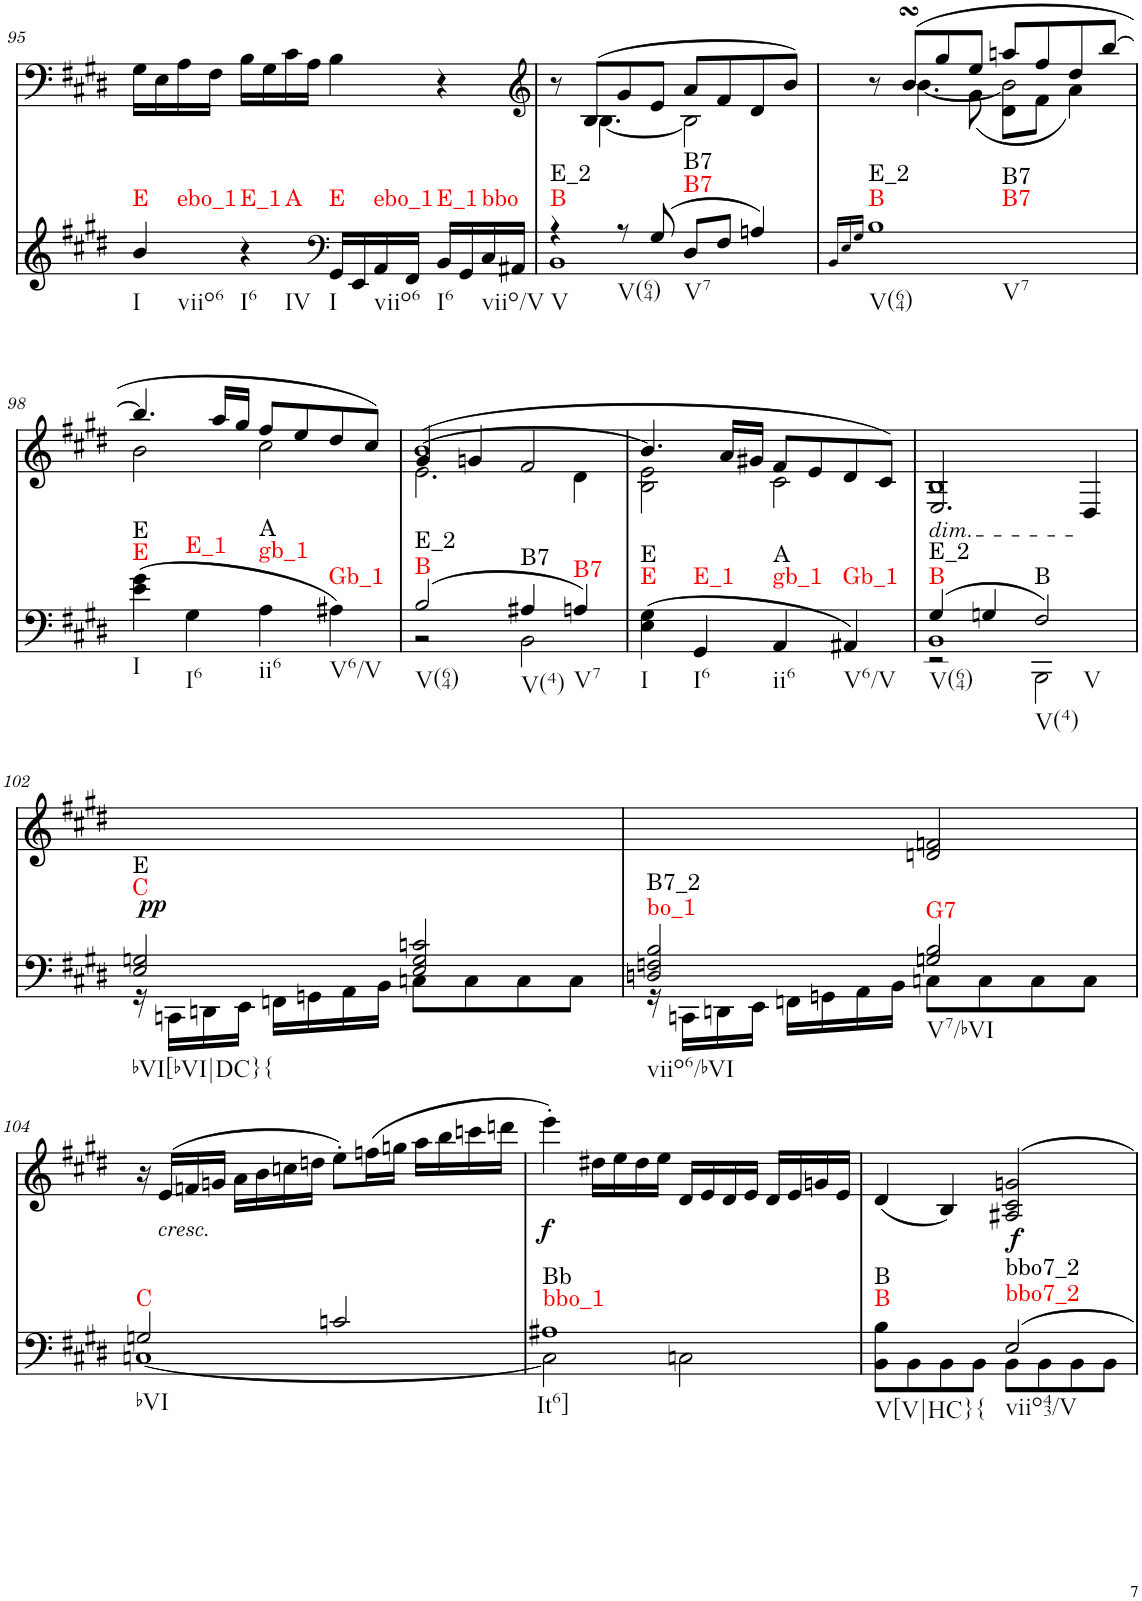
**kern	**dynam	**harte	**kern	**text	**dynam
*part2	*part2	*part2	*part1	*part1	*part1
*staff2	*staff2	*	*staff1	*staff1	*staff1
*I"piano	*	*	*I"piano	*	*
*I'Pno	*	*	*I'Pno	*	*
!!LO:PB:g=z
*clefG2	*	*	*clefF4	*	*
*k[f#c#g#d#]	*	*	*k[f#c#g#d#]	*	*
*E:	*	*	*E:	*	*
*M4/4	*	*	*M4/4	*	*
=95	=95	=95	=95	=95	=95
!	!	!LO:H:n=1:kt=E	!	!	!
!	!	!LO:H:n=2:kt=ebo_1	!	!	!
4b/	.	N N	16G#\LL	.	.
.	.	.	16E\	.	.
.	.	.	16A\	.	.
.	.	.	16F#\JJ	.	.
!	!	!LO:H:n=1:kt=E_1	!	!	!
!	!	!LO:H:n=2:kt=A	!	!	!
4r	.	N N	16B\LL	.	.
.	.	.	16G#\	.	.
.	.	.	16c#\	.	.
.	.	.	16A\JJ	.	.
*clefF4	*	*	*	*	*
!	!	!LO:H:kt=E	!	!LO:LY:b	!
16GG#/LL	.	N	4B\	<	.
16EE/	.	.	.	.	.
!	!	!LO:H:kt=ebo_1	!	!	!
16AA/	.	N	.	.	.
16FF#/JJ	.	.	.	.	.
!	!	!LO:H:kt=E_1	!	!	!
16BB/LL	.	N	4r	.	.
16GG#/	.	.	.	.	.
!	!	!LO:H:kt=bbo	!	!	!
16C#/	.	N	.	.	.
16AA#X/JJ	.	.	.	.	.
=96	=96	=96	=96	=96	=96
*	*	*	*clefG2	*	*
*^	*	*	*^	*	*
!	!	!	!LO:H:n=1:kt=B	!	!	!	!
!	!	!	!LO:H:n=2:kt=E_2	!	!	!	!
4r	1BB	.	N N	8r	8ryy	.	.
.	.	.	.	(8B/L	[4.B\	.	.
8r	.	.	.	8g#/	.	.	.
(8G#/	.	.	.	8e/J	.	.	.
!	!	!	!LO:H:n=1:kt=B7	!	!	!	!
!	!	!	!LO:H:n=2:kt=B7	!	!	!	!
8D#/L	.	.	N N	8a/L	2B\]	.	.
8F#/J	.	.	.	8f#/	.	.	.
4An/)	.	.	.	8d#/	.	.	.
.	.	.	.	8b/J)	.	.	.
*v	*v	*	*	*	*	*	*
*	*	*	*v	*v	*	*
=97	=97	=97	=97	=97	=97
16qBB/LL	.	.	.	.	.
16qE/	.	.	.	.	.
16qG#/JJ	.	.	.	.	.
*	*	*	*^	*	*
*	*	*	*	*^	*	*
!	!	!LO:H:n=1:kt=B	!	!	!	!	!
!	!	!LO:H:n=2:kt=E_2	!	!	!	!	!
!	!	!LO:H:n=3:kt=B7	!	!	!	!	!
!	!	!LO:H:n=4:kt=B7	!	!	!	!	!
1B	.	N N N N	8r	8ryy	4.ryy	.	.
.	.	.	(8bsSSS/L	[<4.b\	.	.	.
.	.	.	8gg#/	.	.	.	.
.	.	.	8ee/J	.	(8g#\	.	.
.	.	.	8aan/L	2b\]	8d#\L	.	.
.	.	.	8ff#/	.	8f#\J	.	.
.	.	.	8dd#/	.	4a\)	.	.
.	.	.	[8bb/J	.	.	.	.
*	*	*	*	*v	*v	*	*
!!LO:LB:g=z
=98	=98	=98	=98	=98	=98	=98
!	!	!LO:H:n=1:kt=E	!	!	!	!
!	!	!LO:H:n=2:kt=E	!	!	!	!
(4e\ 4g#\	.	N N	4.bb/]	2b\	.	.
!	!	!LO:H:kt=E_1	!	!	!	!
4G#\	.	N	.	.	.	.
.	.	.	16aa/LL	.	.	.
.	.	.	16gg#/JJ	.	.	.
!	!	!LO:H:n=1:kt=gb_1	!	!	!	!
!	!	!LO:H:n=2:kt=A	!	!	!	!
4A\	.	N N	8ff#/L	2cc#\	.	.
.	.	.	8ee/	.	.	.
!	!	!LO:H:kt=Gb_1	!	!	!	!
4A#X\)	.	N	8dd#/	.	.	.
.	.	.	8cc#/J)	.	.	.
=99	=99	=99	=99	=99	=99	=99
*^	*	*	*	*^	*	*
!	!	!	!LO:H:n=1:kt=B	!	!	!	!	!
!	!	!	!LO:H:n=2:kt=E_2	!	!	!	!	!
(2B/	2r	.	N N	([1b	4g#/	2.e\	.	.
.	.	.	.	.	4gn/	.	.	.
!	!	!	!LO:H:kt=B7	!	!	!	!	!
4A#X/	2BB\	.	N	.	2f#/	.	.	.
!	!	!	!LO:H:kt=B7	!	!	!	!	!
4An/)	.	.	N	.	.	4d#\	.	.
*v	*v	*	*	*	*	*	*	*
=100	=100	=100	=100	=100	=100	=100	=100
!	!	!LO:H:n=1:kt=E	!	!	!	!	!
!	!	!LO:H:n=2:kt=E	!	!	!	!	!
*	*	*	*	*v	*v	*	*
(4E\ 4G#\	.	N N	4.b/]	2B\ 2e\	.	.
!	!	!LO:H:kt=E_1	!	!	!	!
4GG#/	.	N	.	.	.	.
.	.	.	16a/LL	.	.	.
.	.	.	16g#X/JJ	.	.	.
!	!	!LO:H:n=1:kt=gb_1	!	!	!	!
!	!	!LO:H:n=2:kt=A	!	!	!	!
4AA/	.	N N	8f#/L	2c#\	.	.
.	.	.	8e/	.	.	.
!	!	!LO:H:kt=Gb_1	!	!	!	!
4AA#X/)	.	N	8d#/	.	.	.
.	.	.	8c#/J)	.	.	.
=101	=101	=101	=101	=101	=101	=101
*^	*	*	*	*	*	*
*	*^	*	*	*	*	*	*
!	!	!	!	!	!LO:TX:b:i:t=dim.	!	!	!
!	!	!	!	!LO:H:n=1:kt=B	!	!	!LO:LY:b	!
!	!	!	!	!LO:H:n=2:kt=E_2	!	!	!	!
(4G#/	1BB	2r	.	N N	1B	2.E/	>	.
4Gn/	.	.	.	.	.	.	.	.
!	!	!	!	!LO:H:kt=B	!	!	!	!
2F#/)	.	2BBB\	.	N	.	.	.	.
!	!	!	!	!	!	!	!LO:LY:b	!
.	.	.	.	.	.	4D#/	pp	.
*	*v	*v	*	*	*	*	*	*
!!LO:LB:g=z
=102	=102	=102	=102	=102	=102	=102	=102
!	!	!LO:DY:a	!LO:H:n=1:kt=C	!	!	!	!
!	!	!	!LO:H:n=2:kt=E	!	!	!	!
*	*	*	*	*v	*v	*	*
2E/ 2Gn/	16r	pp	N N	1ryy	.	.
.	16CCn\LL	.	.	.	.	.
.	16DDn\	.	.	.	.	.
.	16EE\JJ	.	.	.	.	.
.	16FFn\LL	.	.	.	.	.
.	16GGn\	.	.	.	.	.
.	16AA\	.	.	.	.	.
.	16BB\JJ	.	.	.	.	.
2E/ 2G/ 2cn/	8Cn\L	.	.	.	.	.
.	8C\	.	.	.	.	.
.	8C\	.	.	.	.	.
.	8C\J	.	.	.	.	.
=103	=103	=103	=103	=103	=103	=103
!	!	!	!LO:H:n=1:kt=bo_1	!	!	!
!	!	!	!LO:H:n=2:kt=B7_2	!	!	!
2Dn/ 2Fn/ 2B/	16r	.	N N	2ryy	.	.
.	16CCn\LL	.	.	.	.	.
.	16DDn\	.	.	.	.	.
.	16EE\JJ	.	.	.	.	.
.	16FFn\LL	.	.	.	.	.
.	16GGn\	.	.	.	.	.
.	16AA\	.	.	.	.	.
.	16BB\JJ	.	.	.	.	.
!	!	!	!LO:H:kt=G7	!	!	!
2Gn/ 2B/	8Cn\L	.	N	2dn/ 2fn/	.	.
.	8C\	.	.	.	.	.
.	8C\	.	.	.	.	.
.	8C\J	.	.	.	.	.
!!LO:LB:g=z
=104	=104	=104	=104	=104	=104	=104
!	!	!	!LO:H:kt=C	!	!	!
2Gn/	[1Cn	.	N	16r	.	.
!	!	!	!	!LO:TX:b:i:t=cresc.	!	!
!	!	!	!	!	!LO:LY:b	!
.	.	.	.	(16e/LL	<	.
.	.	.	.	16fn/	.	.
.	.	.	.	16gn/JJ	.	.
.	.	.	.	16a\LL	.	.
.	.	.	.	16b\	.	.
.	.	.	.	16ccn\	.	.
.	.	.	.	16ddn\JJ	.	.
2cn/	.	.	.	8ee'\L)	.	.
.	.	.	.	(16ffn\L	.	.
.	.	.	.	16ggn\JJ	.	.
.	.	.	.	16aa\LL	.	.
.	.	.	.	16bb\	.	.
.	.	.	.	16cccn\	.	.
.	.	.	.	16dddn\JJ	.	.
=105	=105	=105	=105	=105	=105	=105
!	!	!	!LO:H:n=1:kt=bbo_1	!	!LO:LY:b	!LO:DY:b
!	!	!	!LO:H:n=2:kt=Bb	!	!	!
1A#X	2C\]	.	N N	4eee'\)	f	f
.	.	.	.	16dd#X\LL	.	.
.	.	.	.	16ee\	.	.
.	.	.	.	16dd#\	.	.
.	.	.	.	16ee\JJ	.	.
.	2Cn\	.	.	16d#/LL	.	.
.	.	.	.	16e/	.	.
.	.	.	.	16d#/	.	.
.	.	.	.	16e/JJ	.	.
.	.	.	.	16d#/LL	.	.
.	.	.	.	16e/	.	.
.	.	.	.	16gn/	.	.
.	.	.	.	16e/JJ	.	.
=106	=106	=106	=106	=106	=106	=106
!	!	!	!LO:H:n=1:kt=B	!	!	!
!	!	!	!LO:H:n=2:kt=B	!	!	!
8ryy	8BB\ 8B\L	.	N N	(4d#/	.	.
8ryy	8BB\	.	.	.	.	.
4ryy	8BB\	.	.	4B/)	.	.
.	8BB\J	.	.	.	.	.
!	!	!	!LO:H:n=1:kt=bbo7_2	!	!LO:LY:b	!LO:DY:b
!	!	!	!LO:H:n=2:kt=bbo7_2	!	!	!
2E/	8BB\L	.	N N	2A#X/ 2c#/ 2gn/	f	f
.	8BB\	.	.	.	.	.
.	8BB\	.	.	.	.	.
.	8BB\J	.	.	.	.	.
*v	*v	*	*	*	*	*
=	=	=	=	=	=
*-	*-	*-	*-	*-	*-
